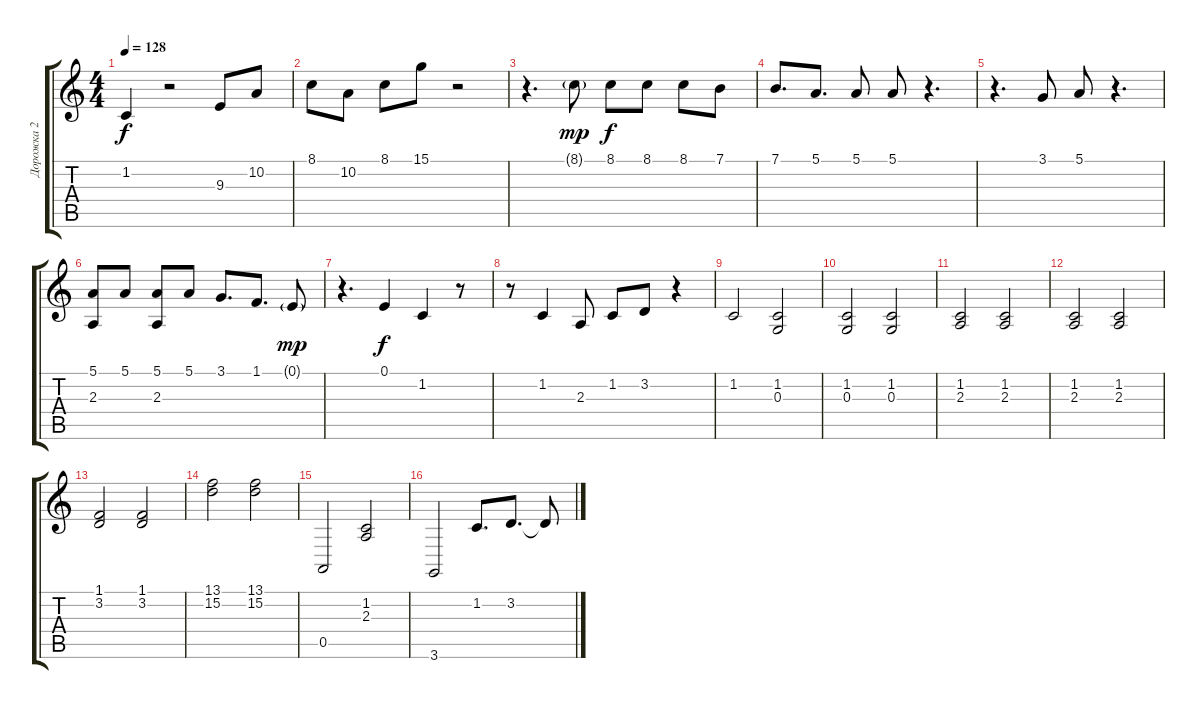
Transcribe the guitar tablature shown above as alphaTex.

\track ("Дорожка 2" "Дорожка 2") {instrument brightacousticpiano}
\staff {score tabs}
\tuning (E4 B3 G3 D3 A2 E2) {hide}
\ts (4 4)
\tempo 128
\clef g2
\ks c
1.2.4{dy f} r.2 9.3.8 10.2.8 |
8.1.8 10.2.8 8.1.8 15.1.8 r.2 |
r.4{d} 8.1{g}.8{dy mp} 8.1.8{dy f} 8.1.8 8.1.8 7.1.8 |
7.1.8{d} 5.1.8{d} 5.1.8 5.1.8 r.4{d} |
r.4{d} 3.1.8 5.1.8 r.4{d} |
(5.1 2.3).8 5.1.8 (5.1 2.3).8 5.1.8 3.1.8{d} 1.1.8{d} 0.1{g}.8{dy mp} |
r.4{d} 0.1.4{dy f} 1.2.4 r.8 |
r.8 1.2.4 2.3.8 1.2.8 3.2.8 r.4 |
1.2.2 (1.2 0.3).2 |
(1.2 0.3).2 (1.2 0.3).2 |
(1.2 2.3).2 (1.2 2.3).2 |
(1.2 2.3).2 (1.2 2.3).2 |
(1.1 3.2).2 (1.1 3.2).2 |
(13.1 15.2).2 (13.1 15.2).2 |
0.5.2 (1.2 2.3).2 |
3.6.2 1.2.8{d} 3.2.8{d} 3.2{t}.8
